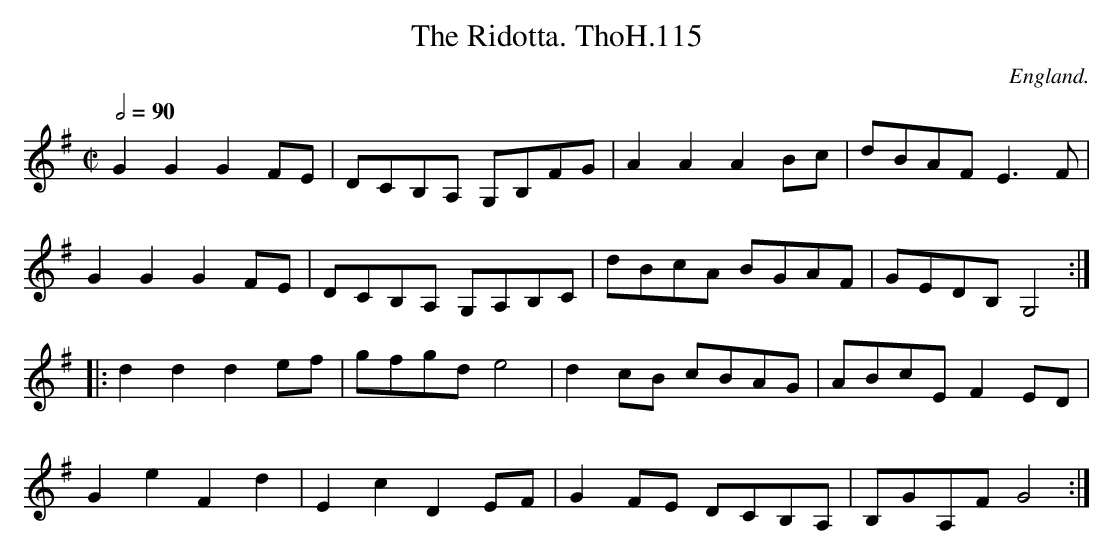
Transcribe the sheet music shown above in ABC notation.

X:1
T:Ridotta. ThoH.115, The
Q:1/2=90
M:C|
L:1/8
O:England.
K:G
G2G2G2FE|DCB,A, G,B,FG|A2A2A2Bc|dBAFE3F|
G2G2G2FE|DCB,A, G,A,B,C|dBcA BGAF|GEDB,G,4:|
|:d2d2d2ef|gfgde4|d2cB cBAG|ABcEF2ED|
G2e2F2d2|E2c2D2EF|G2FE DCB,A,|B,GA,FG4:|
